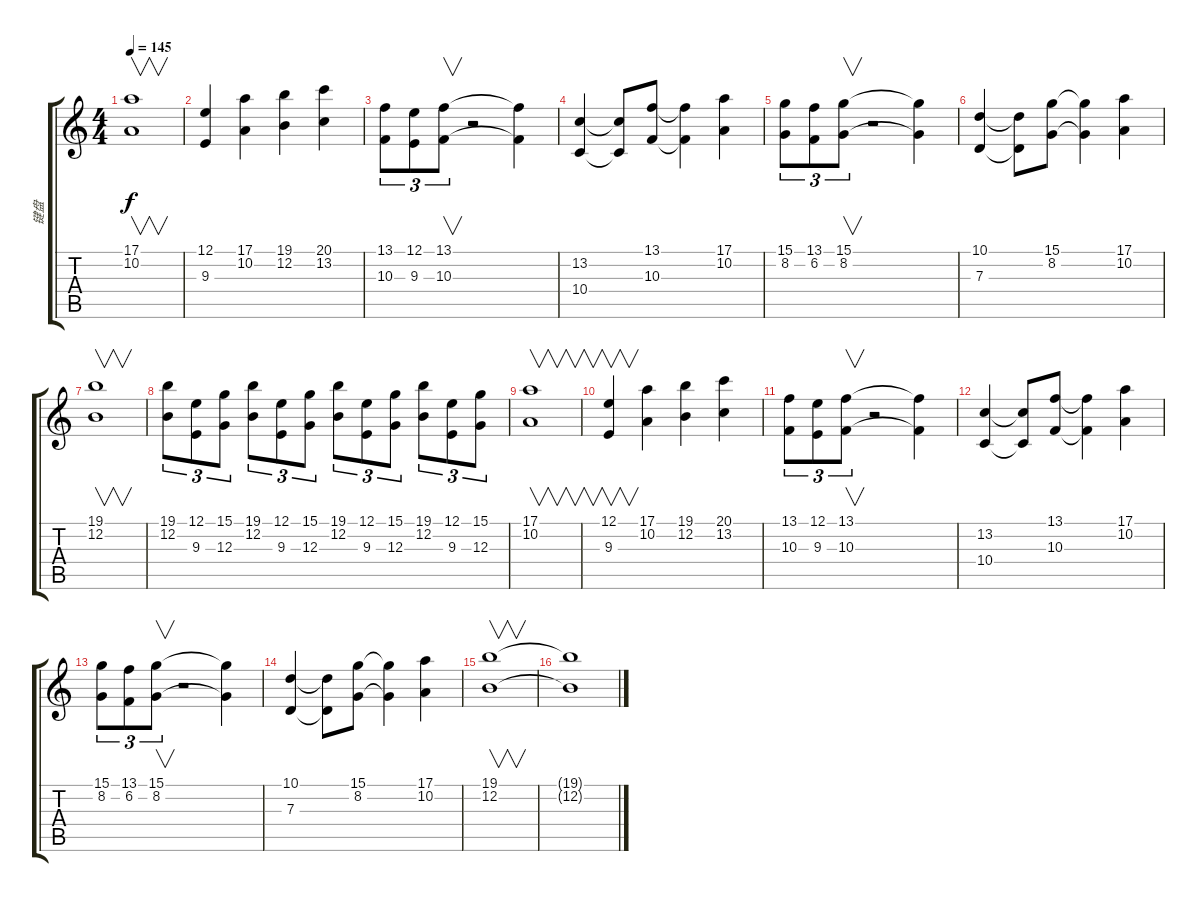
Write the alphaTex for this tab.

\track ("键盘" "键盘") {instrument brasssection}
\staff {score tabs}
\tuning (E4 B3 G3 D3 A2 E2) {hide}
\ts (4 4)
\tempo 145
\clef g2
\ks c
(17.1 10.2).1{v dy f} |
(12.1 9.3).4 (17.1 10.2).4 (19.1 12.2).4 (20.1 13.2).4 |
(13.1 10.3).8{tu (3 2)} (12.1 9.3).8{tu (3 2)} (13.1 10.3).8{v tu (3 2)} r.2 (13.1{t} 10.3{t}).4 |
(13.2 10.4).4 (13.2{t} 10.4{t}).8 (13.1 10.3).8 (13.1{t} 10.3{t}).4 (17.1 10.2).4 |
(15.1 8.2).8{tu (3 2)} (13.1 6.2).8{tu (3 2)} (15.1 8.2).8{v tu (3 2)} r.2 (15.1{t} 8.2{t}).4 |
(10.1 7.3).4 (10.1{t} 7.3{t}).8 (15.1 8.2).8 (15.1{t} 8.2{t}).4 (17.1 10.2).4 |
(19.1 12.2).1{v} |
(19.1 12.2).8{tu (3 2)} (12.1 9.3).8{tu (3 2)} (15.1 12.3).8{tu (3 2)} (19.1 12.2).8{tu (3 2)} (12.1 9.3).8{tu (3 2)} (15.1 12.3).8{tu (3 2)} (19.1 12.2).8{tu (3 2)} (12.1 9.3).8{tu (3 2)} (15.1 12.3).8{tu (3 2)} (19.1 12.2).8{tu (3 2)} (12.1 9.3).8{tu (3 2)} (15.1 12.3).8{tu (3 2)} |
(17.1 10.2).1{v} |
(12.1 9.3).4{v} (17.1 10.2).4 (19.1 12.2).4 (20.1 13.2).4 |
(13.1 10.3).8{tu (3 2)} (12.1 9.3).8{tu (3 2)} (13.1 10.3).8{v tu (3 2)} r.2 (13.1{t} 10.3{t}).4 |
(13.2 10.4).4 (13.2{t} 10.4{t}).8 (13.1 10.3).8 (13.1{t} 10.3{t}).4 (17.1 10.2).4 |
(15.1 8.2).8{tu (3 2)} (13.1 6.2).8{tu (3 2)} (15.1 8.2).8{v tu (3 2)} r.2 (15.1{t} 8.2{t}).4 |
(10.1 7.3).4 (10.1{t} 7.3{t}).8 (15.1 8.2).8 (15.1{t} 8.2{t}).4 (17.1 10.2).4 |
(19.1 12.2).1{v} |
(19.1{t} 12.2{t}).1
